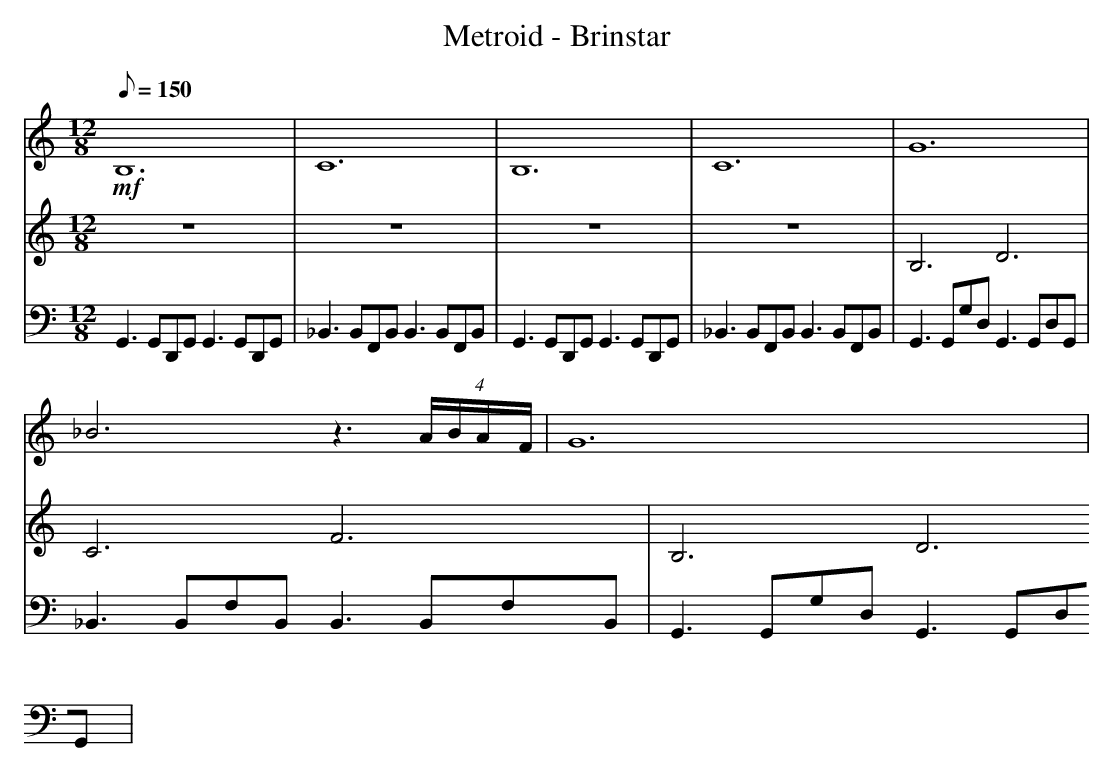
X:1
T:Metroid - Brinstar
M:12/8
Q:150
L:1/16
V:T1 treble
V:T2 teable
V:B bass
K:C
[V:T1] !mf!  B,24                           | C24                                  | B,24                                | C24                                  | G24                              |
[V:T2] z24                                  | z24                                  | z24                                 | z24                                  | B,12 D12                         |
[V:B]  G,,6  G,,2D,,2G,,2 G,,6 G,,2D,,2G,,2 | _B,,6 B,,2F,,2B,,2 B,,6 B,,2F,,2B,,2 | G,,6 G,,2D,,2G,,2 G,,6 G,,2D,,2G,,2 | _B,,6 B,,2F,,2B,,2 B,,6 B,,2F,,2B,,2 | G,,6 G,,2G,2D,2 G,,6 G,,2D,2G,,2 |
[V:T1] _B12  z6 (4ABAF                      | G24                                  |
[V:T2] C12   F12                            | B,12  D12                            |
[V:B]  _B,,6 B,,2F,2B,,2 B,,6 B,,2F,2B,,2   | G,,6  G,,2G,2D,2 G,,6 G,,2D,2G,,2    |
